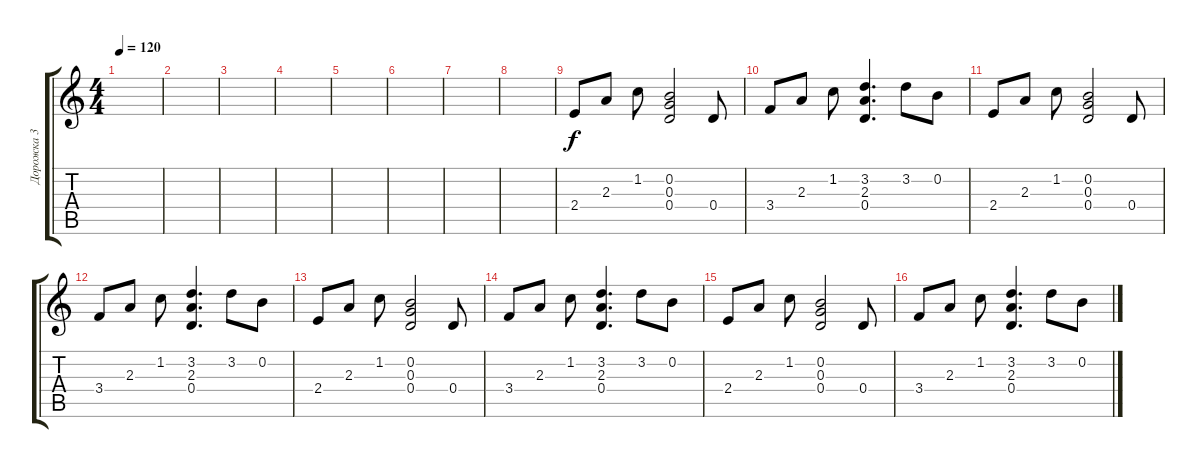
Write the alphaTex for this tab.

\track ("Дорожка 3" "Дорожка 3") {instrument electricguitarclean}
\staff {score tabs}
\tuning (E4 B3 G3 D3 A2 E2) {hide}
\ts (4 4)
\tempo 120
\clef g2
\ks c
|
|
|
|
|
|
|
|
2.4.8 2.3.8 1.2.8 (0.2 0.3 0.4).2 0.4.8 |
3.4.8 2.3.8 1.2.8 (3.2 2.3 0.4).4{d} 3.2.8 0.2.8 |
2.4.8 2.3.8 1.2.8 (0.2 0.3 0.4).2 0.4.8 |
3.4.8 2.3.8 1.2.8 (3.2 2.3 0.4).4{d} 3.2.8 0.2.8 |
2.4.8 2.3.8 1.2.8 (0.2 0.3 0.4).2 0.4.8 |
3.4.8 2.3.8 1.2.8 (3.2 2.3 0.4).4{d} 3.2.8 0.2.8 |
2.4.8 2.3.8 1.2.8 (0.2 0.3 0.4).2 0.4.8 |
3.4.8 2.3.8 1.2.8 (3.2 2.3 0.4).4{d} 3.2.8 0.2.8
